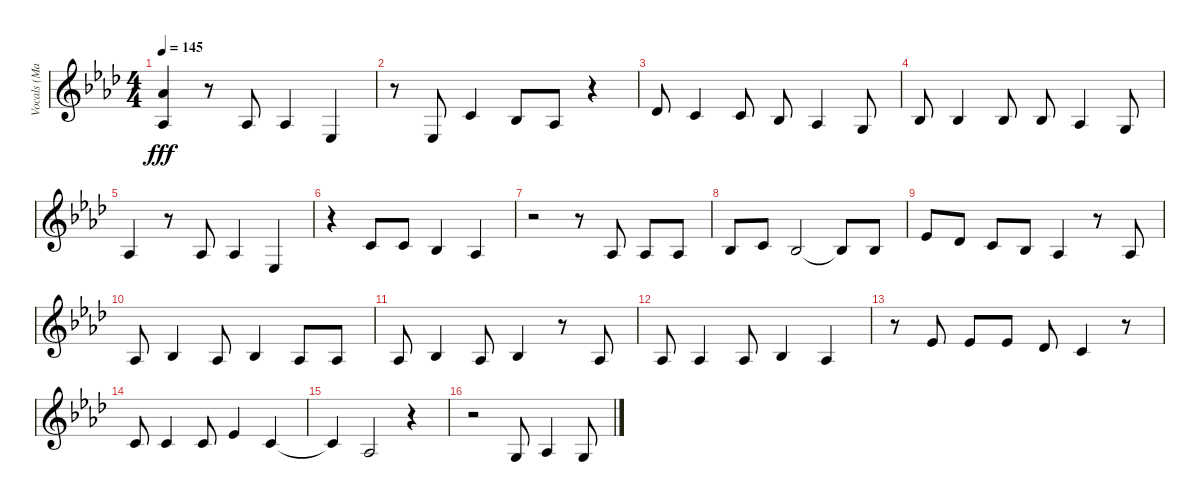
\track ("Vocals (Matt Skiba)" "Vocals (Ma") {instrument acousticgrandpiano}
\staff {score}
\tuning (Eb4 Bb3 Gb3 Db3 Ab2 Eb2) {hide}
\ts (4 4)
\tempo 145
\clef g2
\ks ab
(5.1 2.3).4{dy fff} r.8 2.3.8 2.3.4 2.4.4 |
r.8 2.4.8 2.2.4 0.2.8 2.3.8 r.4 |
3.2.8 2.2.4 2.2.8 0.2.8 2.3.4 1.3.8 |
4.3.8 4.3.4 4.3.8 4.3.8 2.3.4 1.3.8 |
2.3.4 r.8 2.3.8 2.3.4 2.4.4 |
r.4 2.2.8 2.2.8 4.3.4 2.3.4 |
r.2 r.8 2.3.8 2.3.8 2.3.8 |
0.2.8 2.2.8 0.2.2 0.2{t}.8 0.2.8 |
0.1.8 3.2.8 2.2.8 0.2.8 2.3.4 r.8 2.3.8 |
2.3.8 4.3.4 2.3.8 4.3.4 2.3.8 2.3.8 |
2.3.8 4.3.4 2.3.8 4.3.4 r.8 2.3.8 |
2.3.8 2.3.4 2.3.8 4.3.4 2.3.4 |
r.8 0.1.8 0.1.8 0.1.8 3.2.8 2.2.4 r.8 |
2.2.8 2.2.4 2.2.8 0.1.4 2.2.4 |
2.2{t}.4 2.3.2 r.4 |
r.2 1.3.8 2.3.4 1.3.8
